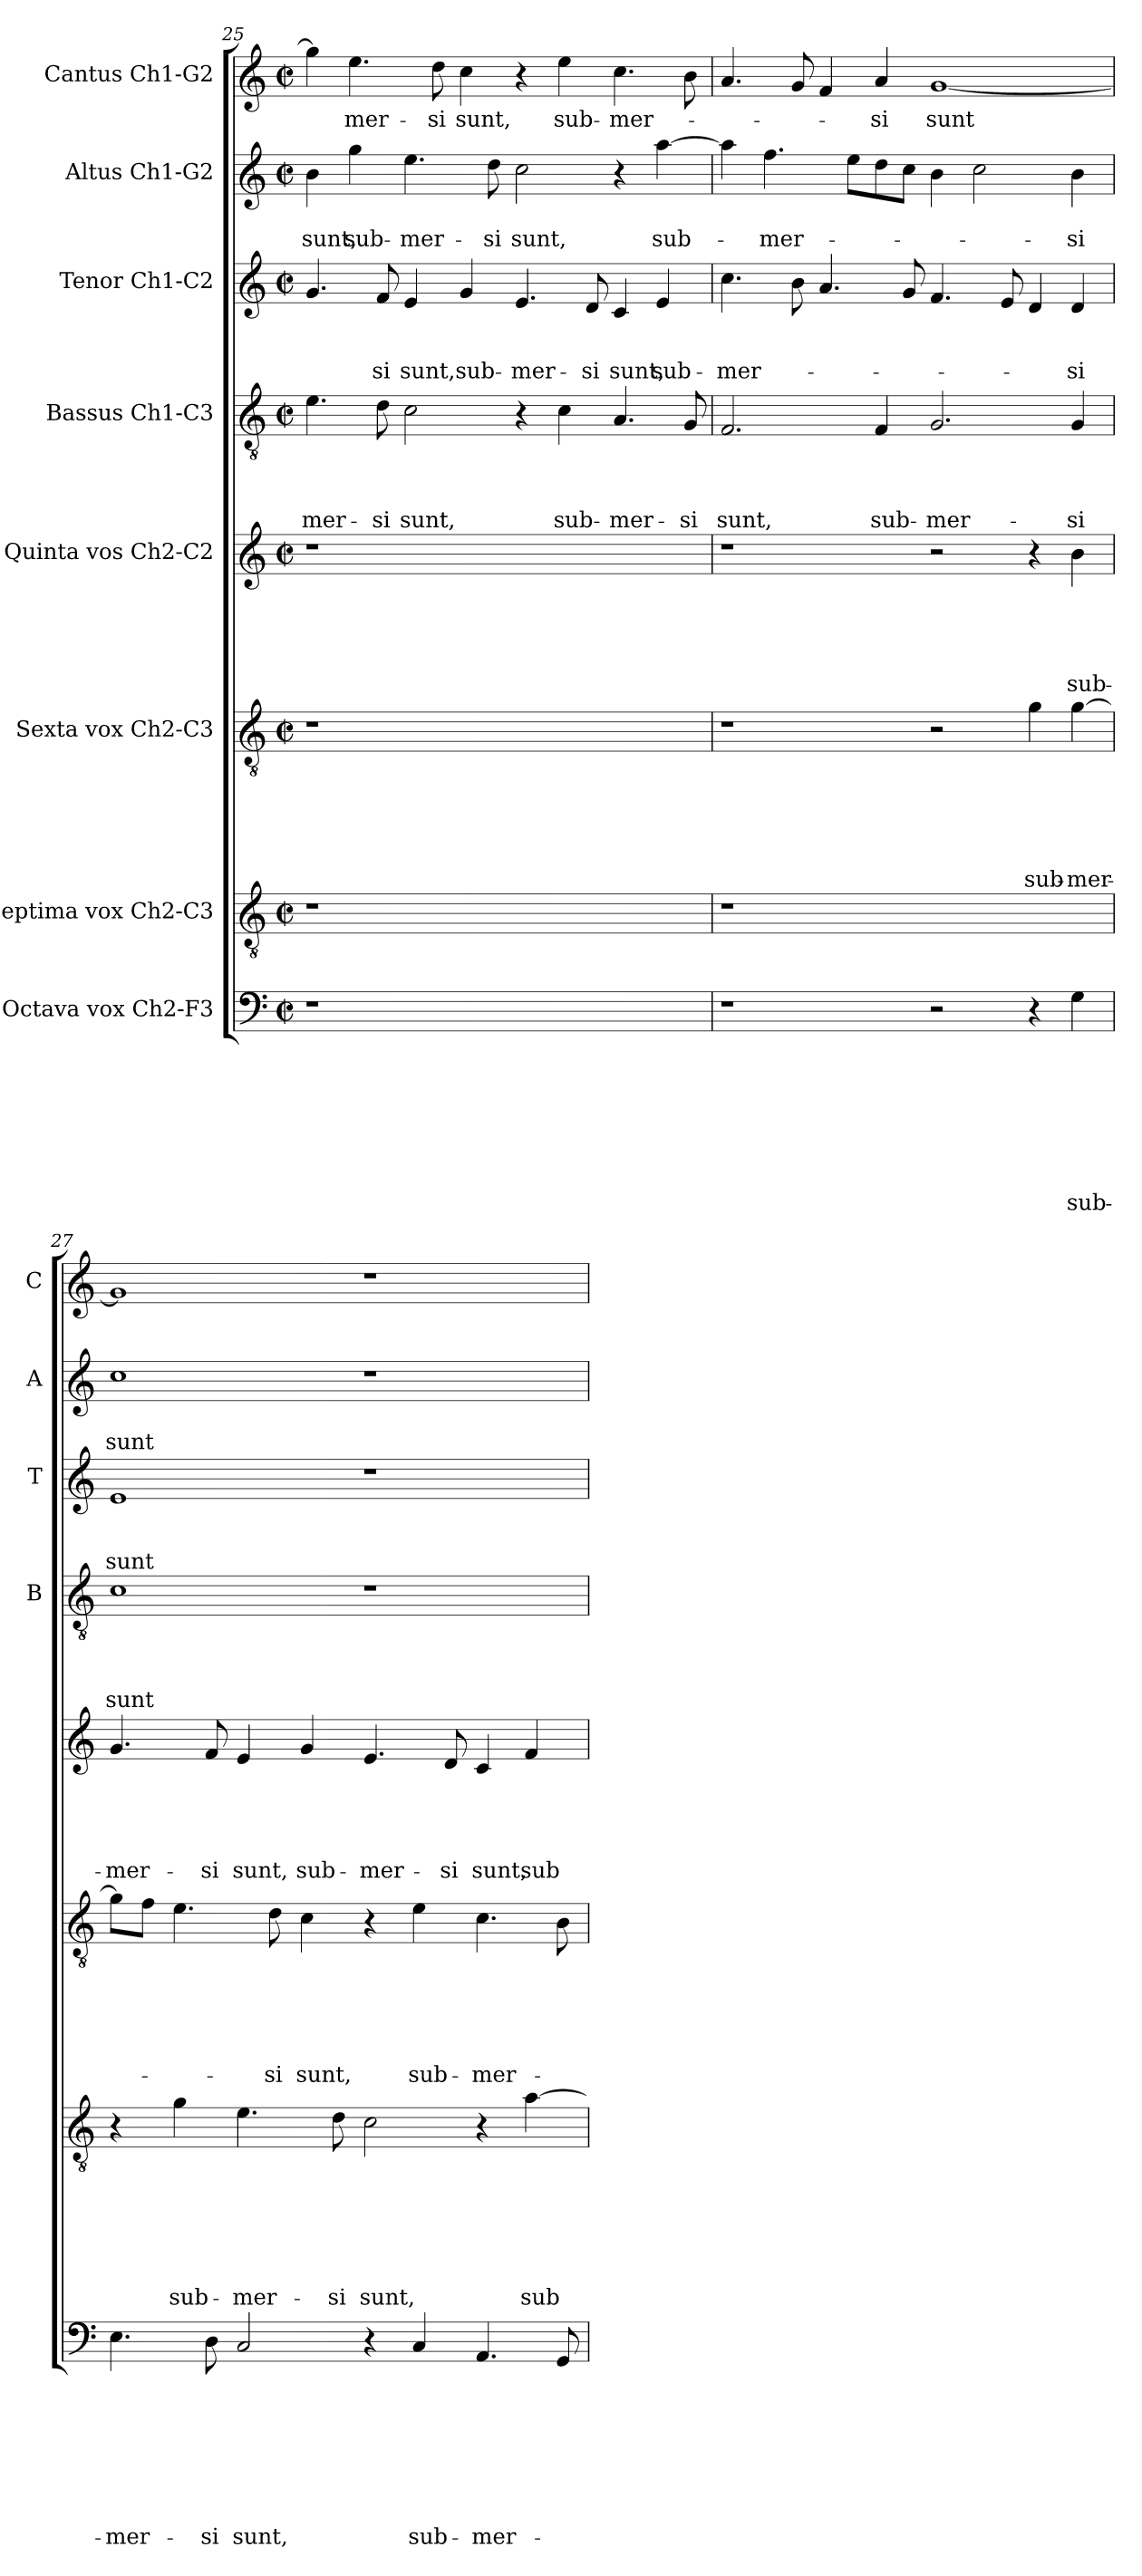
**kern	**text	**text	**text	**text	**text	**text	**text	**text	**kern	**text	**text	**text	**text	**text	**text	**text	**kern	**text	**text	**text	**text	**text	**text	**kern	**text	**text	**text	**text	**text	**kern	**text	**text	**text	**text	**kern	**text	**text	**text	**kern	**text	**text	**kern	**text
*part8	*part8	*part8	*part8	*part8	*part8	*part8	*part8	*part8	*part7	*part7	*part7	*part7	*part7	*part7	*part7	*part7	*part6	*part6	*part6	*part6	*part6	*part6	*part6	*part5	*part5	*part5	*part5	*part5	*part5	*part4	*part4	*part4	*part4	*part4	*part3	*part3	*part3	*part3	*part2	*part2	*part2	*part1	*part1
*staff8	*staff8	*staff8	*staff8	*staff8	*staff8	*staff8	*staff8	*staff8	*staff7	*staff7	*staff7	*staff7	*staff7	*staff7	*staff7	*staff7	*staff6	*staff6	*staff6	*staff6	*staff6	*staff6	*staff6	*staff5	*staff5	*staff5	*staff5	*staff5	*staff5	*staff4	*staff4	*staff4	*staff4	*staff4	*staff3	*staff3	*staff3	*staff3	*staff2	*staff2	*staff2	*staff1	*staff1
*I"Octava vox Ch2-F3	*	*	*	*	*	*	*	*	*I"Septima vox Ch2-C3	*	*	*	*	*	*	*	*I"Sexta vox Ch2-C3	*	*	*	*	*	*	*I"Quinta vos Ch2-C2	*	*	*	*	*	*I"Bassus Ch1-C3	*	*	*	*	*I"Tenor Ch1-C2	*	*	*	*I"Altus Ch1-G2	*	*	*I"Cantus Ch1-G2	*
*	*	*	*	*	*	*	*	*	*	*	*	*	*	*	*	*	*	*	*	*	*	*	*	*	*	*	*	*	*	*I'B	*	*	*	*	*I'T	*	*	*	*I'A	*	*	*I'C	*
*clefF4	*	*	*	*	*	*	*	*	*clefGv2	*	*	*	*	*	*	*	*clefGv2	*	*	*	*	*	*	*clefG2	*	*	*	*	*	*clefGv2	*	*	*	*	*clefG2	*	*	*	*clefG2	*	*	*clefG2	*
*k[]	*	*	*	*	*	*	*	*	*k[]	*	*	*	*	*	*	*	*k[]	*	*	*	*	*	*	*k[]	*	*	*	*	*	*k[]	*	*	*	*	*k[]	*	*	*	*k[]	*	*	*k[]	*
*C:	*	*	*	*	*	*	*	*	*C:	*	*	*	*	*	*	*	*C:	*	*	*	*	*	*	*C:	*	*	*	*	*	*C:	*	*	*	*	*C:	*	*	*	*C:	*	*	*C:	*
*M2/2	*	*	*	*	*	*	*	*	*M2/2	*	*	*	*	*	*	*	*M2/2	*	*	*	*	*	*	*M2/2	*	*	*	*	*	*M2/2	*	*	*	*	*M2/2	*	*	*	*M2/2	*	*	*M2/2	*
*met(c|)	*	*	*	*	*	*	*	*	*met(c|)	*	*	*	*	*	*	*	*met(c|)	*	*	*	*	*	*	*met(c|)	*	*	*	*	*	*met(c|)	*	*	*	*	*met(c|)	*	*	*	*met(c|)	*	*	*met(c|)	*
=25	=25	=25	=25	=25	=25	=25	=25	=25	=25	=25	=25	=25	=25	=25	=25	=25	=25	=25	=25	=25	=25	=25	=25	=25	=25	=25	=25	=25	=25	=25	=25	=25	=25	=25	=25	=25	=25	=25	=25	=25	=25	=25	=25
!	!	!	!	!	!	!	!	!	!	!	!	!	!	!	!	!	!	!	!	!	!	!	!	!	!	!	!	!	!	!	!	!	!	!LO:LY:b	!	!	!	!	!	!	!LO:LY:b	!	!
1r	.	.	.	.	.	.	.	.	1r	.	.	.	.	.	.	.	1r	.	.	.	.	.	.	1r	.	.	.	.	.	4.e\	.	.	.	-mer-	4.g/	.	.	.	4b\	.	sunt,	4gg\]	.
!	!	!	!	!	!	!	!	!	!	!	!	!	!	!	!	!	!	!	!	!	!	!	!	!	!	!	!	!	!	!	!	!	!	!	!	!	!	!	!	!	!LO:LY:b	!	!LO:LY:b
.	.	.	.	.	.	.	.	.	.	.	.	.	.	.	.	.	.	.	.	.	.	.	.	.	.	.	.	.	.	.	.	.	.	.	.	.	.	.	4gg\	.	sub-	4.ee\	-mer-
!	!	!	!	!	!	!	!	!	!	!	!	!	!	!	!	!	!	!	!	!	!	!	!	!	!	!	!	!	!	!	!	!	!	!LO:LY:b	!	!	!	!LO:LY:b	!	!	!	!	!
.	.	.	.	.	.	.	.	.	.	.	.	.	.	.	.	.	.	.	.	.	.	.	.	.	.	.	.	.	.	8d\	.	.	.	-si	8f/	.	.	-si	.	.	.	.	.
!	!	!	!	!	!	!	!	!	!	!	!	!	!	!	!	!	!	!	!	!	!	!	!	!	!	!	!	!	!	!	!	!	!	!LO:LY:b	!	!	!	!LO:LY:b	!	!	!LO:LY:b	!	!
.	.	.	.	.	.	.	.	.	.	.	.	.	.	.	.	.	.	.	.	.	.	.	.	.	.	.	.	.	.	2c\	.	.	.	sunt,	4e/	.	.	sunt,	4.ee\	.	-mer-	.	.
!	!	!	!	!	!	!	!	!	!	!	!	!	!	!	!	!	!	!	!	!	!	!	!	!	!	!	!	!	!	!	!	!	!	!	!	!	!	!	!	!	!	!	!LO:LY:b
.	.	.	.	.	.	.	.	.	.	.	.	.	.	.	.	.	.	.	.	.	.	.	.	.	.	.	.	.	.	.	.	.	.	.	.	.	.	.	.	.	.	8dd\	-si
!	!	!	!	!	!	!	!	!	!	!	!	!	!	!	!	!	!	!	!	!	!	!	!	!	!	!	!	!	!	!	!	!	!	!	!	!	!	!LO:LY:b	!	!	!	!	!LO:LY:b
.	.	.	.	.	.	.	.	.	.	.	.	.	.	.	.	.	.	.	.	.	.	.	.	.	.	.	.	.	.	.	.	.	.	.	4g/	.	.	sub-	.	.	.	4cc\	sunt,
!	!	!	!	!	!	!	!	!	!	!	!	!	!	!	!	!	!	!	!	!	!	!	!	!	!	!	!	!	!	!	!	!	!	!	!	!	!	!	!	!	!LO:LY:b	!	!
.	.	.	.	.	.	.	.	.	.	.	.	.	.	.	.	.	.	.	.	.	.	.	.	.	.	.	.	.	.	.	.	.	.	.	.	.	.	.	8dd\	.	-si	.	.
!	!	!	!	!	!	!	!	!	!	!	!	!	!	!	!	!	!	!	!	!	!	!	!	!	!	!	!	!	!	!	!	!	!	!	!	!	!	!LO:LY:b	!	!	!LO:LY:b	!	!
1ryy	.	.	.	.	.	.	.	.	1ryy	.	.	.	.	.	.	.	1ryy	.	.	.	.	.	.	1ryy	.	.	.	.	.	4r	.	.	.	.	4.e/	.	.	-mer-	2cc\	.	sunt,	4r	.
!	!	!	!	!	!	!	!	!	!	!	!	!	!	!	!	!	!	!	!	!	!	!	!	!	!	!	!	!	!	!	!	!	!	!LO:LY:b	!	!	!	!	!	!	!	!	!LO:LY:b
.	.	.	.	.	.	.	.	.	.	.	.	.	.	.	.	.	.	.	.	.	.	.	.	.	.	.	.	.	.	4c\	.	.	.	sub-	.	.	.	.	.	.	.	4ee\	sub-
!	!	!	!	!	!	!	!	!	!	!	!	!	!	!	!	!	!	!	!	!	!	!	!	!	!	!	!	!	!	!	!	!	!	!	!	!	!	!LO:LY:b	!	!	!	!	!
.	.	.	.	.	.	.	.	.	.	.	.	.	.	.	.	.	.	.	.	.	.	.	.	.	.	.	.	.	.	.	.	.	.	.	8d/	.	.	-si	.	.	.	.	.
!	!	!	!	!	!	!	!	!	!	!	!	!	!	!	!	!	!	!	!	!	!	!	!	!	!	!	!	!	!	!	!	!	!	!LO:LY:b	!	!	!	!LO:LY:b	!	!	!	!	!LO:LY:b
.	.	.	.	.	.	.	.	.	.	.	.	.	.	.	.	.	.	.	.	.	.	.	.	.	.	.	.	.	.	4.A/	.	.	.	-mer-	4c/	.	.	sunt,	4r	.	.	4.cc\	-mer-
!	!	!	!	!	!	!	!	!	!	!	!	!	!	!	!	!	!	!	!	!	!	!	!	!	!	!	!	!	!	!	!	!	!	!	!	!	!	!LO:LY:b	!	!	!LO:LY:b	!	!
.	.	.	.	.	.	.	.	.	.	.	.	.	.	.	.	.	.	.	.	.	.	.	.	.	.	.	.	.	.	.	.	.	.	.	4e/	.	.	sub-	[4aa\	.	sub-	.	.
!	!	!	!	!	!	!	!	!	!	!	!	!	!	!	!	!	!	!	!	!	!	!	!	!	!	!	!	!	!	!	!	!	!	!LO:LY:b	!	!	!	!	!	!	!	!	!
.	.	.	.	.	.	.	.	.	.	.	.	.	.	.	.	.	.	.	.	.	.	.	.	.	.	.	.	.	.	8G/	.	.	.	-si	.	.	.	.	.	.	.	8b\	.
=26	=26	=26	=26	=26	=26	=26	=26	=26	=26	=26	=26	=26	=26	=26	=26	=26	=26	=26	=26	=26	=26	=26	=26	=26	=26	=26	=26	=26	=26	=26	=26	=26	=26	=26	=26	=26	=26	=26	=26	=26	=26	=26	=26
!	!	!	!	!	!	!	!	!	!	!	!	!	!	!	!	!	!	!	!	!	!	!	!	!	!	!	!	!	!	!	!	!	!	!LO:LY:b	!	!	!	!LO:LY:b	!	!	!	!	!
1r	.	.	.	.	.	.	.	.	1r	.	.	.	.	.	.	.	1r	.	.	.	.	.	.	1r	.	.	.	.	.	2.F/	.	.	.	sunt,	4.cc\	.	.	-mer-	4aa\]	.	.	4.a/	.
!	!	!	!	!	!	!	!	!	!	!	!	!	!	!	!	!	!	!	!	!	!	!	!	!	!	!	!	!	!	!	!	!	!	!	!	!	!	!	!	!	!LO:LY:b	!	!
.	.	.	.	.	.	.	.	.	.	.	.	.	.	.	.	.	.	.	.	.	.	.	.	.	.	.	.	.	.	.	.	.	.	.	.	.	.	.	4.ff\	.	-mer-	.	.
.	.	.	.	.	.	.	.	.	.	.	.	.	.	.	.	.	.	.	.	.	.	.	.	.	.	.	.	.	.	.	.	.	.	.	8b\	.	.	.	.	.	.	8g/	.
.	.	.	.	.	.	.	.	.	.	.	.	.	.	.	.	.	.	.	.	.	.	.	.	.	.	.	.	.	.	.	.	.	.	.	4.a/	.	.	.	.	.	.	4f/	.
.	.	.	.	.	.	.	.	.	.	.	.	.	.	.	.	.	.	.	.	.	.	.	.	.	.	.	.	.	.	.	.	.	.	.	.	.	.	.	8ee\L	.	.	.	.
!	!	!	!	!	!	!	!	!	!	!	!	!	!	!	!	!	!	!	!	!	!	!	!	!	!	!	!	!	!	!	!	!	!	!LO:LY:b	!	!	!	!	!	!	!	!	!LO:LY:b
.	.	.	.	.	.	.	.	.	.	.	.	.	.	.	.	.	.	.	.	.	.	.	.	.	.	.	.	.	.	4F/	.	.	.	sub-	.	.	.	.	8dd\	.	.	4a/	-si
.	.	.	.	.	.	.	.	.	.	.	.	.	.	.	.	.	.	.	.	.	.	.	.	.	.	.	.	.	.	.	.	.	.	.	8g/	.	.	.	8cc\J	.	.	.	.
!	!	!	!	!	!	!	!	!	!	!	!	!	!	!	!	!	!	!	!	!	!	!	!	!	!	!	!	!	!	!	!	!	!	!LO:LY:b	!	!	!	!	!	!	!	!	!LO:LY:b
2r	.	.	.	.	.	.	.	.	1ryy	.	.	.	.	.	.	.	2r	.	.	.	.	.	.	2r	.	.	.	.	.	2.G/	.	.	.	-mer-	4.f/	.	.	.	4b\	.	.	[1g	sunt
.	.	.	.	.	.	.	.	.	.	.	.	.	.	.	.	.	.	.	.	.	.	.	.	.	.	.	.	.	.	.	.	.	.	.	.	.	.	.	2cc\	.	.	.	.
.	.	.	.	.	.	.	.	.	.	.	.	.	.	.	.	.	.	.	.	.	.	.	.	.	.	.	.	.	.	.	.	.	.	.	8e/	.	.	.	.	.	.	.	.
!	!	!	!	!	!	!	!	!	!	!	!	!	!	!	!	!	!	!	!	!	!	!	!LO:LY:b	!	!	!	!	!	!	!	!	!	!	!	!	!	!	!	!	!	!	!	!
4r	.	.	.	.	.	.	.	.	.	.	.	.	.	.	.	.	4g\	.	.	.	.	.	sub-	4r	.	.	.	.	.	.	.	.	.	.	4d/	.	.	.	.	.	.	.	.
!	!	!	!	!	!	!	!	!LO:LY:b	!	!	!	!	!	!	!	!	!	!	!	!	!	!	!LO:LY:b	!	!	!	!	!	!LO:LY:b	!	!	!	!	!LO:LY:b	!	!	!	!LO:LY:b	!	!	!LO:LY:b	!	!
4G\	.	.	.	.	.	.	.	sub-	.	.	.	.	.	.	.	.	[4g\	.	.	.	.	.	-mer-	4b\	.	.	.	.	sub-	4G/	.	.	.	-si	4d/	.	.	-si	4b\	.	-si	.	.
!!LO:PB:g=z
=27	=27	=27	=27	=27	=27	=27	=27	=27	=27	=27	=27	=27	=27	=27	=27	=27	=27	=27	=27	=27	=27	=27	=27	=27	=27	=27	=27	=27	=27	=27	=27	=27	=27	=27	=27	=27	=27	=27	=27	=27	=27	=27	=27
!	!	!	!	!	!	!	!	!LO:LY:b	!	!	!	!	!	!	!	!	!	!	!	!	!	!	!	!	!	!	!	!	!LO:LY:b	!	!	!	!	!LO:LY:b	!	!	!	!LO:LY:b	!	!	!LO:LY:b	!	!
4.E\	.	.	.	.	.	.	.	-mer-	4r	.	.	.	.	.	.	.	8g\L]	.	.	.	.	.	.	4.g/	.	.	.	.	-mer-	1c	.	.	.	sunt	1e	.	.	sunt	1cc	.	sunt	1g]	.
.	.	.	.	.	.	.	.	.	.	.	.	.	.	.	.	.	8f\J	.	.	.	.	.	.	.	.	.	.	.	.	.	.	.	.	.	.	.	.	.	.	.	.	.	.
!	!	!	!	!	!	!	!	!	!	!	!	!	!	!	!	!LO:LY:b	!	!	!	!	!	!	!	!	!	!	!	!	!	!	!	!	!	!	!	!	!	!	!	!	!	!	!
.	.	.	.	.	.	.	.	.	4g\	.	.	.	.	.	.	sub-	4.e\	.	.	.	.	.	.	.	.	.	.	.	.	.	.	.	.	.	.	.	.	.	.	.	.	.	.
!	!	!	!	!	!	!	!	!LO:LY:b	!	!	!	!	!	!	!	!	!	!	!	!	!	!	!	!	!	!	!	!	!LO:LY:b	!	!	!	!	!	!	!	!	!	!	!	!	!	!
8D\	.	.	.	.	.	.	.	-si	.	.	.	.	.	.	.	.	.	.	.	.	.	.	.	8f/	.	.	.	.	-si	.	.	.	.	.	.	.	.	.	.	.	.	.	.
!	!	!	!	!	!	!	!	!LO:LY:b	!	!	!	!	!	!	!	!LO:LY:b	!	!	!	!	!	!	!	!	!	!	!	!	!LO:LY:b	!	!	!	!	!	!	!	!	!	!	!	!	!	!
2C/	.	.	.	.	.	.	.	sunt,	4.e\	.	.	.	.	.	.	-mer-	.	.	.	.	.	.	.	4e/	.	.	.	.	sunt,	.	.	.	.	.	.	.	.	.	.	.	.	.	.
!	!	!	!	!	!	!	!	!	!	!	!	!	!	!	!	!	!	!	!	!	!	!	!LO:LY:b	!	!	!	!	!	!	!	!	!	!	!	!	!	!	!	!	!	!	!	!
.	.	.	.	.	.	.	.	.	.	.	.	.	.	.	.	.	8d\	.	.	.	.	.	-si	.	.	.	.	.	.	.	.	.	.	.	.	.	.	.	.	.	.	.	.
!	!	!	!	!	!	!	!	!	!	!	!	!	!	!	!	!	!	!	!	!	!	!	!LO:LY:b	!	!	!	!	!	!LO:LY:b	!	!	!	!	!	!	!	!	!	!	!	!	!	!
.	.	.	.	.	.	.	.	.	.	.	.	.	.	.	.	.	4c\	.	.	.	.	.	sunt,	4g/	.	.	.	.	sub-	.	.	.	.	.	.	.	.	.	.	.	.	.	.
!	!	!	!	!	!	!	!	!	!	!	!	!	!	!	!	!LO:LY:b	!	!	!	!	!	!	!	!	!	!	!	!	!	!	!	!	!	!	!	!	!	!	!	!	!	!	!
.	.	.	.	.	.	.	.	.	8d\	.	.	.	.	.	.	-si	.	.	.	.	.	.	.	.	.	.	.	.	.	.	.	.	.	.	.	.	.	.	.	.	.	.	.
!	!	!	!	!	!	!	!	!	!	!	!	!	!	!	!	!LO:LY:b	!	!	!	!	!	!	!	!	!	!	!	!	!LO:LY:b	!	!	!	!	!	!	!	!	!	!	!	!	!	!
4r	.	.	.	.	.	.	.	.	2c\	.	.	.	.	.	.	sunt,	4r	.	.	.	.	.	.	4.e/	.	.	.	.	-mer-	1r	.	.	.	.	1r	.	.	.	1r	.	.	1r	.
!	!	!	!	!	!	!	!	!LO:LY:b	!	!	!	!	!	!	!	!	!	!	!	!	!	!	!LO:LY:b	!	!	!	!	!	!	!	!	!	!	!	!	!	!	!	!	!	!	!	!
4C/	.	.	.	.	.	.	.	sub-	.	.	.	.	.	.	.	.	4e\	.	.	.	.	.	sub-	.	.	.	.	.	.	.	.	.	.	.	.	.	.	.	.	.	.	.	.
!	!	!	!	!	!	!	!	!	!	!	!	!	!	!	!	!	!	!	!	!	!	!	!	!	!	!	!	!	!LO:LY:b	!	!	!	!	!	!	!	!	!	!	!	!	!	!
.	.	.	.	.	.	.	.	.	.	.	.	.	.	.	.	.	.	.	.	.	.	.	.	8d/	.	.	.	.	-si	.	.	.	.	.	.	.	.	.	.	.	.	.	.
!	!	!	!	!	!	!	!	!LO:LY:b	!	!	!	!	!	!	!	!	!	!	!	!	!	!	!LO:LY:b	!	!	!	!	!	!LO:LY:b	!	!	!	!	!	!	!	!	!	!	!	!	!	!
4.AA/	.	.	.	.	.	.	.	-mer-	4r	.	.	.	.	.	.	.	4.c\	.	.	.	.	.	-mer-	4c/	.	.	.	.	sunt,	.	.	.	.	.	.	.	.	.	.	.	.	.	.
!	!	!	!	!	!	!	!	!	!	!	!	!	!	!	!	!LO:LY:b	!	!	!	!	!	!	!	!	!	!	!	!	!LO:LY:b	!	!	!	!	!	!	!	!	!	!	!	!	!	!
.	.	.	.	.	.	.	.	.	[4a\	.	.	.	.	.	.	sub-	.	.	.	.	.	.	.	4f/	.	.	.	.	sub-	.	.	.	.	.	.	.	.	.	.	.	.	.	.
8GG/	.	.	.	.	.	.	.	.	.	.	.	.	.	.	.	.	8B\	.	.	.	.	.	.	.	.	.	.	.	.	.	.	.	.	.	.	.	.	.	.	.	.	.	.
=	=	=	=	=	=	=	=	=	=	=	=	=	=	=	=	=	=	=	=	=	=	=	=	=	=	=	=	=	=	=	=	=	=	=	=	=	=	=	=	=	=	=	=
*-	*-	*-	*-	*-	*-	*-	*-	*-	*-	*-	*-	*-	*-	*-	*-	*-	*-	*-	*-	*-	*-	*-	*-	*-	*-	*-	*-	*-	*-	*-	*-	*-	*-	*-	*-	*-	*-	*-	*-	*-	*-	*-	*-
